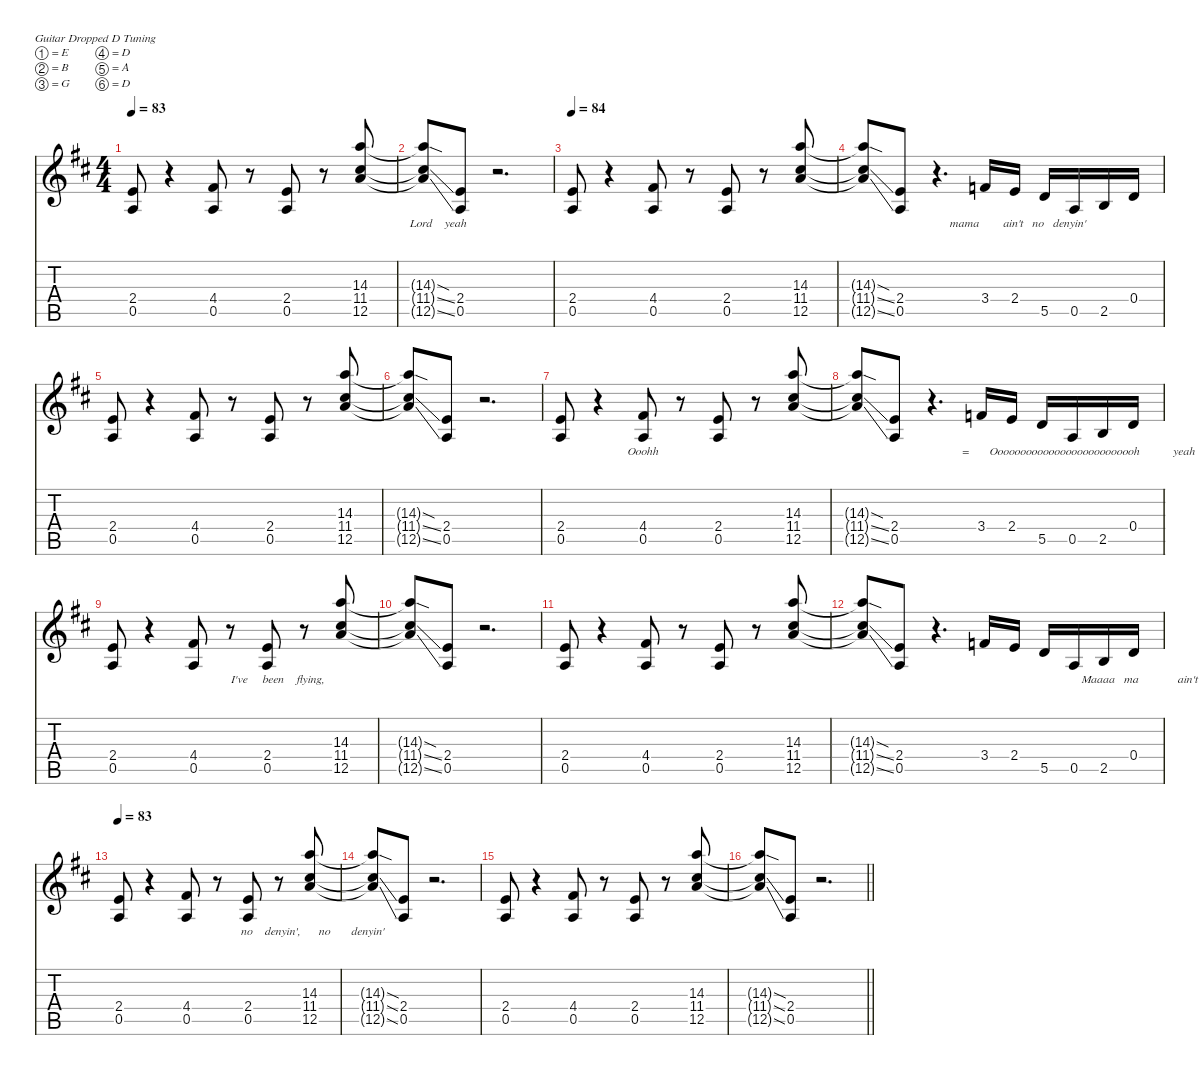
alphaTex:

\defaultSystemsLayout 4
\hideDynamics
\bracketExtendMode nobrackets
\singleTrackTrackNamePolicy hidden
\multiTrackTrackNamePolicy hidden
\otherSystemsTrackNameOrientation horizontal
\track ("Guitar1-drop_d" "Gt-dr_d") {defaultSystemsLayout 8 mute instrument distortionguitar}
\staff {score tabs}
\tuning (E4 B3 G3 D3 A2 D2)
\ts (4 4)
\tempo 83
\clef g2
\ks d
(2.4{acc forcenatural} 0.5{acc forcenatural}).8{dy f beam Up} r.4{beam Up} (4.4{acc #} 0.5{acc forcenatural}).8{beam Up} r.8{beam Up} (2.4{acc forcenatural} 0.5{acc forcenatural}).8{beam Up} r.8{beam Up} (11.4{acc #} 12.5{acc forcenatural} 14.3{acc forcenatural}).8{beam Down} |
(11.4{ss t acc #} 12.5{ss t acc forcenatural} 14.3{sod t acc forcenatural}).8{lyrics (0 "") lyrics (1 "          Lord    yeah                  ") lyrics (2 "") lyrics (3 "") lyrics (4 "") beam Up} (2.4{acc forcenatural} 0.5{acc forcenatural}).8{beam Up} r.2{d beam Up} |
\tempo 84
(2.4{acc forcenatural} 0.5{acc forcenatural}).8{beam Up} r.4{beam Up} (4.4{acc #} 0.5{acc forcenatural}).8{beam Up} r.8{beam Up} (2.4{acc forcenatural} 0.5{acc forcenatural}).8{beam Up} r.8{beam Up} (11.4{acc #} 12.5{acc forcenatural} 14.3{acc forcenatural}).8{beam Down} |
(11.4{ss t acc #} 12.5{ss t acc forcenatural} 14.3{sod t acc forcenatural}).8{beam Up} (2.4{acc forcenatural} 0.5{acc forcenatural}).8{beam Up} r.4{d beam Up} 3.4{acc forcenatural}.16{beam Up} 2.4{acc forcenatural}.16{lyrics (0 "") lyrics (1 "  mama        ain't   no   denyin'") lyrics (2 "") lyrics (3 "") lyrics (4 "") beam Up} 5.5{acc forcenatural}.16{beam Up} 0.5{acc forcenatural}.16{beam Up} 2.5{acc forcenatural}.16{beam Up} 0.4{acc forcenatural}.16{beam Up} |
(2.4{acc forcenatural} 0.5{acc forcenatural}).8{beam Up} r.4{beam Up} (4.4{acc #} 0.5{acc forcenatural}).8{beam Up} r.8{beam Up} (2.4{acc forcenatural} 0.5{acc forcenatural}).8{beam Up} r.8{beam Up} (11.4{acc #} 12.5{acc forcenatural} 14.3{acc forcenatural}).8{beam Down} |
(11.4{ss t acc #} 12.5{ss t acc forcenatural} 14.3{sod t acc forcenatural}).8{beam Up} (2.4{acc forcenatural} 0.5{acc forcenatural}).8{beam Up} r.2{d beam Up} |
(2.4{acc forcenatural} 0.5{acc forcenatural}).8{beam Up} r.4{beam Up} (4.4{acc #} 0.5{acc forcenatural}).8{lyrics (0 "") lyrics (1 "Ooohh     ") lyrics (2 "") lyrics (3 "") lyrics (4 "") beam Up} r.8{beam Up} (2.4{acc forcenatural} 0.5{acc forcenatural}).8{beam Up} r.8{beam Up} (11.4{acc #} 12.5{acc forcenatural} 14.3{acc forcenatural}).8{beam Down} |
(11.4{ss t acc #} 12.5{ss t acc forcenatural} 14.3{sod t acc forcenatural}).8{beam Up} (2.4{acc forcenatural} 0.5{acc forcenatural}).8{beam Up} r.4{d beam Up} 3.4{acc forcenatural}.16{beam Up} 2.4{acc forcenatural}.16{beam Up} 5.5{acc forcenatural}.16{beam Up} 0.5{acc forcenatural}.16{lyrics (0 "") lyrics (1 "    =       Oooooooooooooooooooooooooh           yeah") lyrics (2 "") lyrics (3 "") lyrics (4 "") beam Up} 2.5{acc forcenatural}.16{beam Up} 0.4{acc forcenatural}.16{beam Up} |
(2.4{acc forcenatural} 0.5{acc forcenatural}).8{beam Up} r.4{beam Up} (4.4{acc #} 0.5{acc forcenatural}).8{beam Up} r.8{beam Up} (2.4{acc forcenatural} 0.5{acc forcenatural}).8{lyrics (0 "") lyrics (1 "       I've     been    flying,") lyrics (2 "") lyrics (3 "") lyrics (4 "") beam Up} r.8{beam Up} (11.4{acc #} 12.5{acc forcenatural} 14.3{acc forcenatural}).8{beam Down} |
(11.4{ss t acc #} 12.5{ss t acc forcenatural} 14.3{sod t acc forcenatural}).8{beam Up} (2.4{acc forcenatural} 0.5{acc forcenatural}).8{beam Up} r.2{d beam Up} |
(2.4{acc forcenatural} 0.5{acc forcenatural}).8{beam Up} r.4{beam Up} (4.4{acc #} 0.5{acc forcenatural}).8{beam Up} r.8{beam Up} (2.4{acc forcenatural} 0.5{acc forcenatural}).8{beam Up} r.8{beam Up} (11.4{acc #} 12.5{acc forcenatural} 14.3{acc forcenatural}).8{beam Down} |
(11.4{ss t acc #} 12.5{ss t acc forcenatural} 14.3{sod t acc forcenatural}).8{beam Up} (2.4{acc forcenatural} 0.5{acc forcenatural}).8{beam Up} r.4{d beam Up} 3.4{acc forcenatural}.16{beam Up} 2.4{acc forcenatural}.16{beam Up} 5.5{acc forcenatural}.16{beam Up} 0.5{acc forcenatural}.16{beam Up} 2.5{acc forcenatural}.16{beam Up} 0.4{acc forcenatural}.16{lyrics (0 "") lyrics (1 "    Maaaa   ma             ain't  ") lyrics (2 "") lyrics (3 "") lyrics (4 "") beam Up} |
\tempo 83
(2.4{acc forcenatural} 0.5{acc forcenatural}).8{beam Up} r.4{beam Up} (4.4{acc #} 0.5{acc forcenatural}).8{beam Up} r.8{beam Up} (2.4{acc forcenatural} 0.5{acc forcenatural}).8{beam Up} r.8{beam Up} (11.4{acc #} 12.5{acc forcenatural} 14.3{acc forcenatural}).8{lyrics (0 "") lyrics (1 "  no    denyin',      no       denyin'") lyrics (2 "") lyrics (3 "") lyrics (4 "") beam Down} |
(11.4{ss t acc #} 12.5{ss t acc forcenatural} 14.3{sod t acc forcenatural}).8{beam Up} (2.4{acc forcenatural} 0.5{acc forcenatural}).8{beam Up} r.2{d beam Up} |
(2.4{acc forcenatural} 0.5{acc forcenatural}).8{beam Up} r.4{beam Up} (4.4{acc #} 0.5{acc forcenatural}).8{beam Up} r.8{beam Up} (2.4{acc forcenatural} 0.5{acc forcenatural}).8{beam Up} r.8{beam Up} (11.4{acc #} 12.5{acc forcenatural} 14.3{acc forcenatural}).8{beam Down} |
\barLineRight lightlight
(11.4{ss t acc #} 12.5{ss t acc forcenatural} 14.3{sod t acc forcenatural}).8{beam Up} (2.4{acc forcenatural} 0.5{acc forcenatural}).8{beam Up} r.2{d beam Up}
